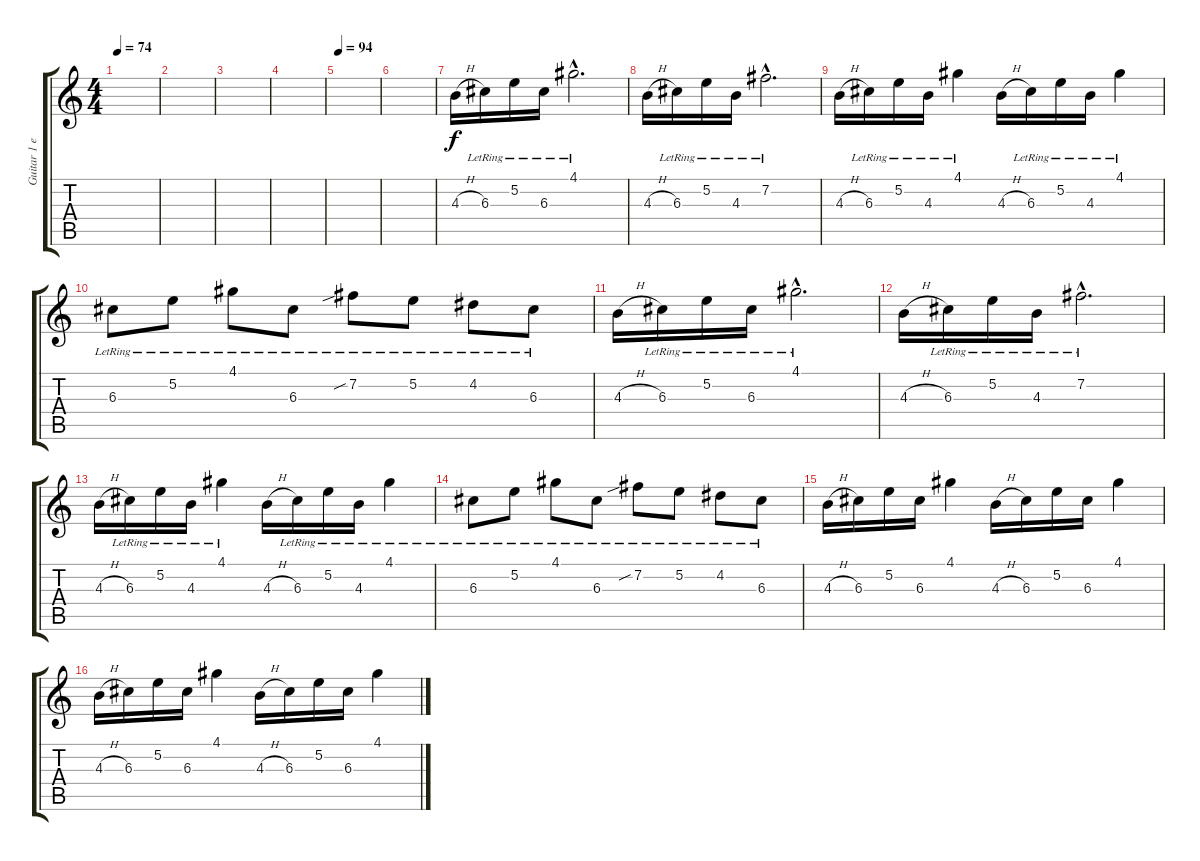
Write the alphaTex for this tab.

\track ("Guitar 1 electric" "Guitar 1 e") {instrument electricguitarclean}
\staff {score tabs}
\tuning (E4 B3 G3 D3 A2 E2) {hide}
\ts (4 4)
\tempo 74
\clef g2
\ks c
|
|
|
|
\tempo 94
|
|
4.3{h}.16 6.3{lr}.16 5.2{lr}.16 6.3{lr}.16 4.1{hac lr}.2{d} |
4.3{h}.16 6.3{lr}.16 5.2{lr}.16 4.3{lr}.16 7.2{hac lr}.2{d} |
4.3{h}.16 6.3{lr}.16 5.2{lr}.16 4.3{lr}.16 4.1{lr}.4 4.3{h}.16 6.3{lr}.16 5.2{lr}.16 4.3{lr}.16 4.1{lr}.4 |
6.3{lr}.8 5.2{lr}.8 4.1{lr}.8 6.3{lr}.8 7.2{sib lr}.8 5.2{lr}.8 4.2{lr}.8 6.3{lr}.8 |
4.3{h}.16 6.3{lr}.16 5.2{lr}.16 6.3{lr}.16 4.1{hac lr}.2{d} |
4.3{h}.16 6.3{lr}.16 5.2{lr}.16 4.3{lr}.16 7.2{hac lr}.2{d} |
4.3{h}.16 6.3{lr}.16 5.2{lr}.16 4.3{lr}.16 4.1{lr}.4 4.3{h}.16 6.3{lr}.16 5.2{lr}.16 4.3{lr}.16 4.1{lr}.4 |
6.3{lr}.8 5.2{lr}.8 4.1{lr}.8 6.3{lr}.8 7.2{sib lr}.8 5.2{lr}.8 4.2{lr}.8 6.3{lr}.8 |
4.3{h}.16 6.3.16 5.2.16 6.3.16 4.1.4 4.3{h}.16 6.3.16 5.2.16 6.3.16 4.1.4 |
4.3{h}.16 6.3.16 5.2.16 6.3.16 4.1.4 4.3{h}.16 6.3.16 5.2.16 6.3.16 4.1.4
